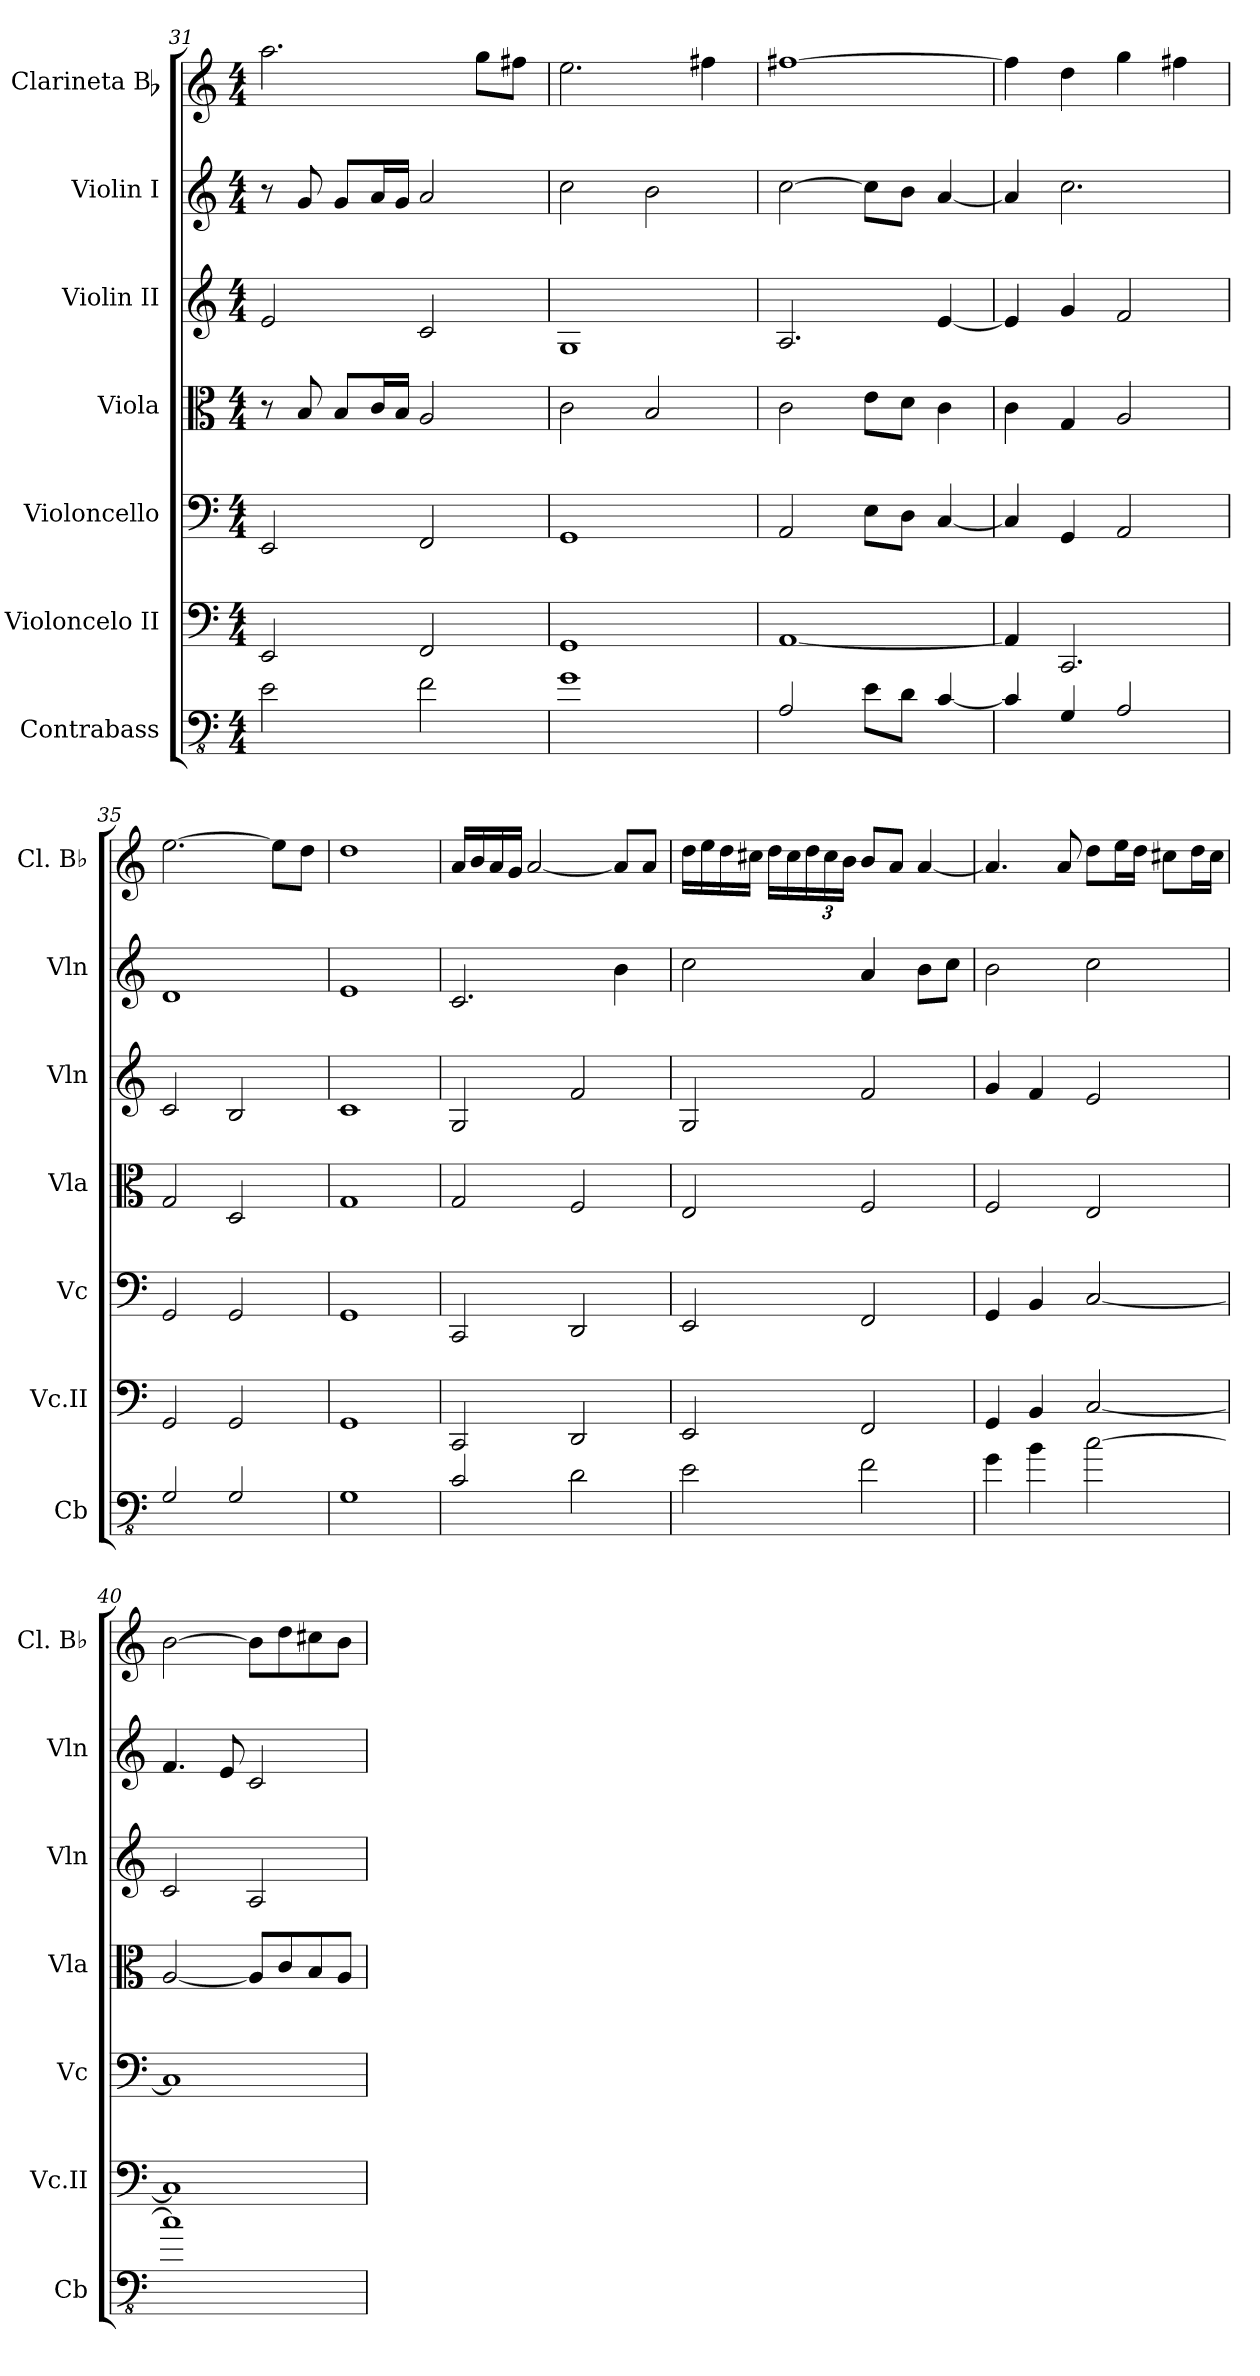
**kern	**kern	**kern	**kern	**kern	**kern	**kern
*part7	*part6	*part5	*part4	*part3	*part2	*part1
*staff7	*staff6	*staff5	*staff4	*staff3	*staff2	*staff1
*I"Contrabass	*I"Violoncelo II	*I"Violoncello	*I"Viola	*I"Violin II	*I"Violin I	*I"Clarineta Bb
*I'Cb	*I'Vc.II	*I'Vc	*I'Vla	*I'Vln	*I'Vln	*I'Cl. Bb
*clefFv4	*clefF4	*clefF4	*clefC3	*clefG2	*clefG2	*clefG2
*ITrd7c12	*	*	*	*	*	*ITrd1c2
*k[]	*k[]	*k[]	*k[]	*k[]	*k[]	*k[b-e-]
*M4/4	*M4/4	*M4/4	*M4/4	*M4/4	*M4/4	*M4/4
=31	=31	=31	=31	=31	=31	=31
2EE\	2EE/	2EE/	8r	2e/	8r	2.gg\
.	.	.	8B/	.	8g/	.
.	.	.	8B/L	.	8g/L	.
.	.	.	16c/L	.	16a/L	.
.	.	.	16B/JJ	.	16g/JJ	.
2FF\	2FF/	2FF/	2A/	2c/	2a/	.
.	.	.	.	.	.	8ff\L
.	.	.	.	.	.	8een\J
=32	=32	=32	=32	=32	=32	=32
1GG	1GG	1GG	2c\	1G	2cc\	2.dd\
.	.	.	2B/	.	2b\	.
.	.	.	.	.	.	4een\
=33	=33	=33	=33	=33	=33	=33
2AAA/	[1AA	2AA/	2c\	2.A/	[2cc\	[1een
8EE\L	.	8E\L	8e\L	.	8cc\L]	.
8DD\J	.	8D\J	8d\J	.	8b\J	.
[4CC/	.	[4C/	4c\	[4e/	[4a/	.
=34	=34	=34	=34	=34	=34	=34
4CC/]	4AA/]	4C/]	4c\	4e/]	4a/]	4ee\]
4GGG/	2.CC/	4GG/	4G/	4g/	2.cc\	4cc\
2AAA/	.	2AA/	2A/	2f/	.	4ff\
.	.	.	.	.	.	4een\
!!LO:PB:g=z
=35	=35	=35	=35	=35	=35	=35
2GGG/	2GG/	2GG/	2G/	2c/	1d	[2.dd\
2GGG/	2GG/	2GG/	2D/	2B/	.	.
.	.	.	.	.	.	8dd\L]
.	.	.	.	.	.	8cc\J
=36	=36	=36	=36	=36	=36	=36
1GGG	1GG	1GG	1G	1c	1e	1cc
=37	=37	=37	=37	=37	=37	=37
2CC/	2CC/	2CC/	2G/	2G/	2.c/	16g/LL
.	.	.	.	.	.	16a/
.	.	.	.	.	.	16g/
.	.	.	.	.	.	16f/JJ
.	.	.	.	.	.	[2g/
2DD\	2DD/	2DD/	2F/	2f/	.	.
.	.	.	.	.	4b\	8g/L]
.	.	.	.	.	.	8g/J
=38	=38	=38	=38	=38	=38	=38
2EE\	2EE/	2EE/	2E/	2G/	2cc\	16cc\LL
.	.	.	.	.	.	16dd\
.	.	.	.	.	.	16cc\
.	.	.	.	.	.	16bn\JJ
.	.	.	.	.	.	16cc\LL
.	.	.	.	.	.	16b\
*	*	*	*	*	*	*Xbrackettup
.	.	.	.	.	.	24cc\
.	.	.	.	.	.	24b\
.	.	.	.	.	.	24a\JJ
2FF\	2FF/	2FF/	2F/	2f/	4a/	8a/L
.	.	.	.	.	.	8g/J
.	.	.	.	.	8b\L	[4g/
.	.	.	.	.	8cc\J	.
=39	=39	=39	=39	=39	=39	=39
4GG\	4GG/	4GG/	2F/	4g/	2b\	4.g/]
4BB\	4BB/	4BB/	.	4f/	.	.
.	.	.	.	.	.	8g/
[2C\	[2C/	[2C/	2E/	2e/	2cc\	8cc\L
.	.	.	.	.	.	16dd\L
.	.	.	.	.	.	16cc\JJ
.	.	.	.	.	.	8bn\L
.	.	.	.	.	.	16cc\L
.	.	.	.	.	.	16b\JJ
!!LO:PB:g=z
=40	=40	=40	=40	=40	=40	=40
1C]	1C]	1C]	[2A/	2c/	4.f/	[2a\
.	.	.	.	.	8e/	.
.	.	.	8A/L]	2A/	2c/	8a\L]
.	.	.	8c/	.	.	8cc\
.	.	.	8B/	.	.	8bn\
.	.	.	8A/J	.	.	8a\J
=	=	=	=	=	=	=
*-	*-	*-	*-	*-	*-	*-
